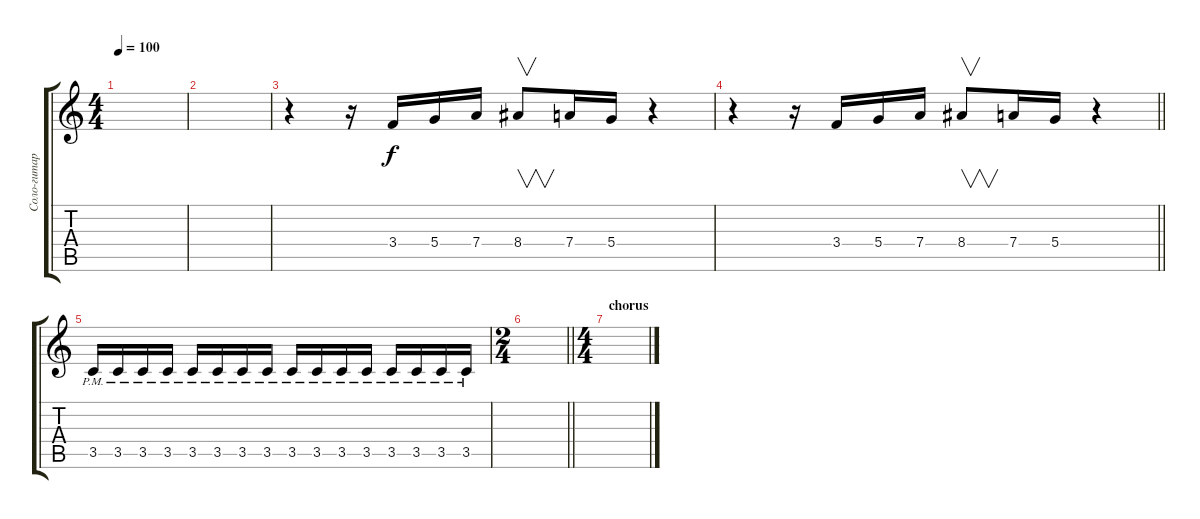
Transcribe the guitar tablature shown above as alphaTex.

\track ("Соло-гитара" "Соло-гитар") {instrument distortionguitar}
\staff {score tabs}
\tuning (E4 B3 G3 D3 A2 D2) {hide}
\ts (4 4)
\tempo 100
\clef g2
\ks c
|
|
r.4 r.16 3.4.16 5.4.16 7.4.16 8.4.8{v} 7.4.16 5.4.16 r.4 |
\barLineRight lightlight
r.4 r.16 3.4.16 5.4.16 7.4.16 8.4.8{v} 7.4.16 5.4.16 r.4 |
3.5{pm}.16 3.5{pm}.16 3.5{pm}.16 3.5{pm}.16 3.5{pm}.16 3.5{pm}.16 3.5{pm}.16 3.5{pm}.16 3.5{pm}.16 3.5{pm}.16 3.5{pm}.16 3.5{pm}.16 3.5{pm}.16 3.5{pm}.16 3.5{pm}.16 3.5{pm}.16 |
\ts (2 4)
\barLineRight lightlight
|
\ts (4 4)
\section ("" "chorus")
